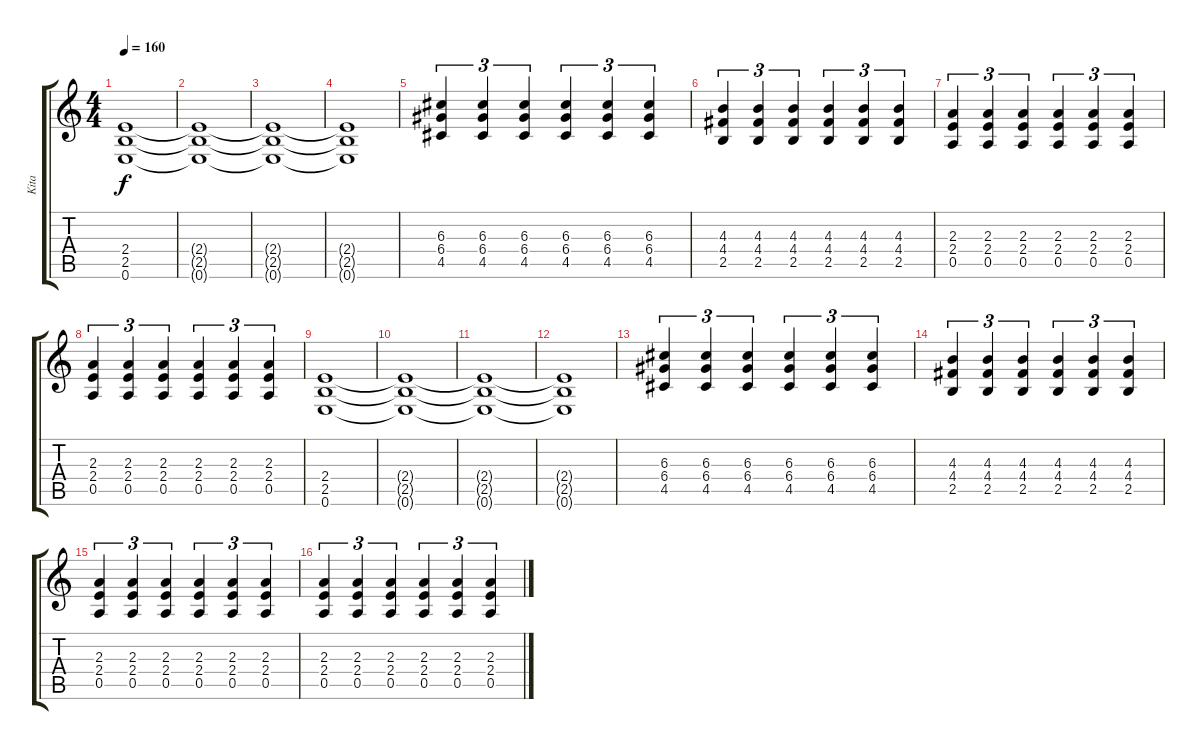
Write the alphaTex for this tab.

\track ("Kita" "Kita") {instrument overdrivenguitar}
\staff {score tabs}
\tuning (E4 B3 G3 D3 A2 E2) {hide}
\ts (4 4)
\tempo 160
\clef g2
\ks c
(2.4 2.5 0.6).1{dy f} |
(2.4{t} 2.5{t} 0.6{t}).1 |
(2.4{t} 2.5{t} 0.6{t}).1 |
(2.4{t} 2.5{t} 0.6{t}).1 |
(6.3 6.4 4.5).4{tu (3 2)} (6.3 6.4 4.5).4{tu (3 2)} (6.3 6.4 4.5).4{tu (3 2)} (6.3 6.4 4.5).4{tu (3 2)} (6.3 6.4 4.5).4{tu (3 2)} (6.3 6.4 4.5).4{tu (3 2)} |
(4.3 4.4 2.5).4{tu (3 2)} (4.3 4.4 2.5).4{tu (3 2)} (4.3 4.4 2.5).4{tu (3 2)} (4.3 4.4 2.5).4{tu (3 2)} (4.3 4.4 2.5).4{tu (3 2)} (4.3 4.4 2.5).4{tu (3 2)} |
(2.3 2.4 0.5).4{tu (3 2)} (2.3 2.4 0.5).4{tu (3 2)} (2.3 2.4 0.5).4{tu (3 2)} (2.3 2.4 0.5).4{tu (3 2)} (2.3 2.4 0.5).4{tu (3 2)} (2.3 2.4 0.5).4{tu (3 2)} |
(2.3 2.4 0.5).4{tu (3 2)} (2.3 2.4 0.5).4{tu (3 2)} (2.3 2.4 0.5).4{tu (3 2)} (2.3 2.4 0.5).4{tu (3 2)} (2.3 2.4 0.5).4{tu (3 2)} (2.3 2.4 0.5).4{tu (3 2)} |
(2.4 2.5 0.6).1 |
(2.4{t} 2.5{t} 0.6{t}).1 |
(2.4{t} 2.5{t} 0.6{t}).1 |
(2.4{t} 2.5{t} 0.6{t}).1 |
(6.3 6.4 4.5).4{tu (3 2)} (6.3 6.4 4.5).4{tu (3 2)} (6.3 6.4 4.5).4{tu (3 2)} (6.3 6.4 4.5).4{tu (3 2)} (6.3 6.4 4.5).4{tu (3 2)} (6.3 6.4 4.5).4{tu (3 2)} |
(4.3 4.4 2.5).4{tu (3 2)} (4.3 4.4 2.5).4{tu (3 2)} (4.3 4.4 2.5).4{tu (3 2)} (4.3 4.4 2.5).4{tu (3 2)} (4.3 4.4 2.5).4{tu (3 2)} (4.3 4.4 2.5).4{tu (3 2)} |
(2.3 2.4 0.5).4{tu (3 2)} (2.3 2.4 0.5).4{tu (3 2)} (2.3 2.4 0.5).4{tu (3 2)} (2.3 2.4 0.5).4{tu (3 2)} (2.3 2.4 0.5).4{tu (3 2)} (2.3 2.4 0.5).4{tu (3 2)} |
(2.3 2.4 0.5).4{tu (3 2)} (2.3 2.4 0.5).4{tu (3 2)} (2.3 2.4 0.5).4{tu (3 2)} (2.3 2.4 0.5).4{tu (3 2)} (2.3 2.4 0.5).4{tu (3 2)} (2.3 2.4 0.5).4{tu (3 2)}
